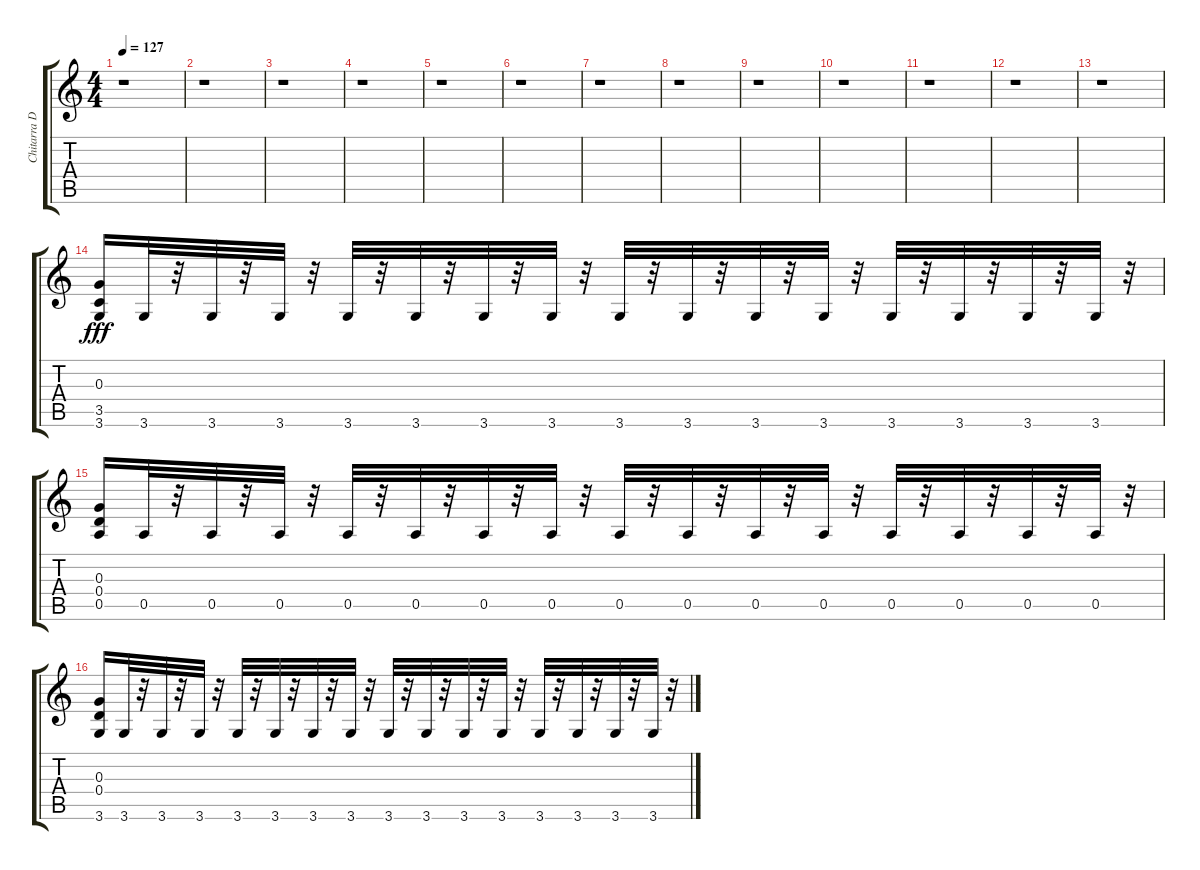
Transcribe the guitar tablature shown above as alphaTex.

\track ("Chitarra Dist Rit" "Chitarra D") {instrument distortionguitar}
\staff {score tabs}
\tuning (E4 B3 G3 D3 A2 E2) {hide}
\ts (4 4)
\tempo 127
\clef g2
\ks c
r.1{dy fff} |
r.1 |
r.1 |
r.1 |
r.1 |
r.1 |
r.1 |
r.1 |
r.1 |
r.1 |
r.1 |
r.1 |
r.1 |
(0.3 3.5 3.6).16 3.6.32 r.32 3.6.32 r.32 3.6.32 r.32 3.6.32 r.32 3.6.32 r.32 3.6.32 r.32 3.6.32 r.32 3.6.32 r.32 3.6.32 r.32 3.6.32 r.32 3.6.32 r.32 3.6.32 r.32 3.6.32 r.32 3.6.32 r.32 3.6.32 r.32 |
(0.3 0.4 0.5).16 0.5.32 r.32 0.5.32 r.32 0.5.32 r.32 0.5.32 r.32 0.5.32 r.32 0.5.32 r.32 0.5.32 r.32 0.5.32 r.32 0.5.32 r.32 0.5.32 r.32 0.5.32 r.32 0.5.32 r.32 0.5.32 r.32 0.5.32 r.32 0.5.32 r.32 |
(0.3 0.4 3.6).16 3.6.32 r.32 3.6.32 r.32 3.6.32 r.32 3.6.32 r.32 3.6.32 r.32 3.6.32 r.32 3.6.32 r.32 3.6.32 r.32 3.6.32 r.32 3.6.32 r.32 3.6.32 r.32 3.6.32 r.32 3.6.32 r.32 3.6.32 r.32 3.6.32 r.32
